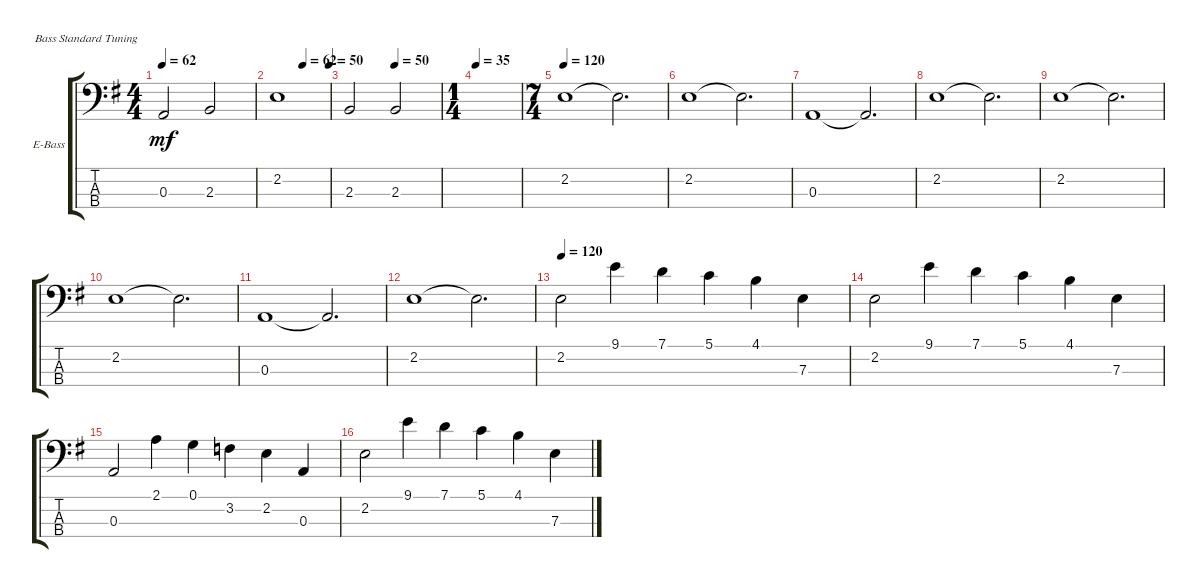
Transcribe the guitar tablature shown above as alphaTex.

\defaultSystemsLayout 4
\bracketExtendMode groupsimilarinstruments
\firstSystemTrackNameOrientation horizontal
\otherSystemsTrackNameOrientation horizontal
\track ("Electric Bass" "E-Bass") {instrument electricbassfinger}
\staff {score tabs}
\tuning (G2 D2 A1 E1)
\ts (4 4)
\tempo 62
\clef f4
\ks eminor
0.3.2{dy mf} 2.3.2 |
\tempo (62 0.5)
\tempo (50 1)
2.2.1 |
\tempo (50 0.50625)
2.3.2 2.3.2 |
\ts (1 4)
\tempo 35
|
\ts (7 4)
\tempo 120
2.2.1 2.2{t}.2{d} |
2.2.1 2.2{t}.2{d} |
0.3.1 0.3{t}.2{d} |
2.2.1 2.2{t}.2{d} |
2.2.1 2.2{t}.2{d} |
2.2.1 2.2{t}.2{d} |
0.3.1 0.3{t}.2{d} |
2.2.1 2.2{t}.2{d} |
\tempo (120 0.00625)
2.2.2 9.1.4 7.1.4 5.1.4 4.1.4 7.3.4 |
2.2.2 9.1.4 7.1.4 5.1.4 4.1.4 7.3.4 |
0.3.2 2.1.4 0.1.4 3.2.4 2.2.4 0.3.4 |
2.2.2 9.1.4 7.1.4 5.1.4 4.1.4 7.3.4
